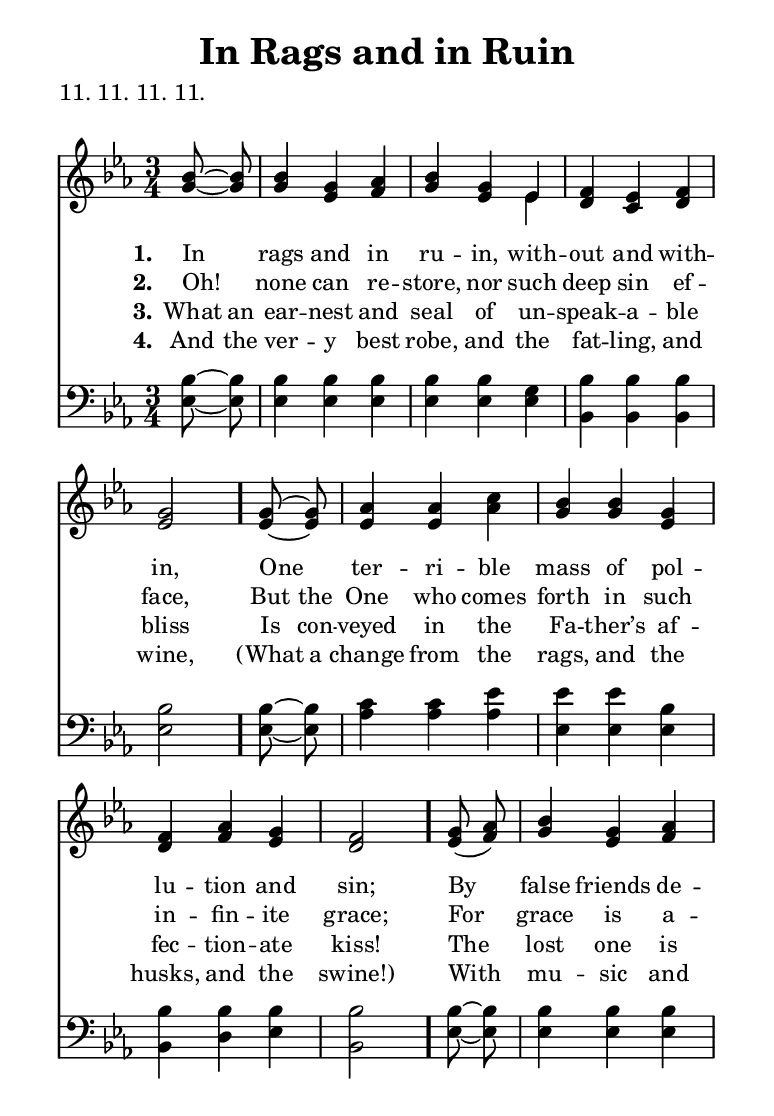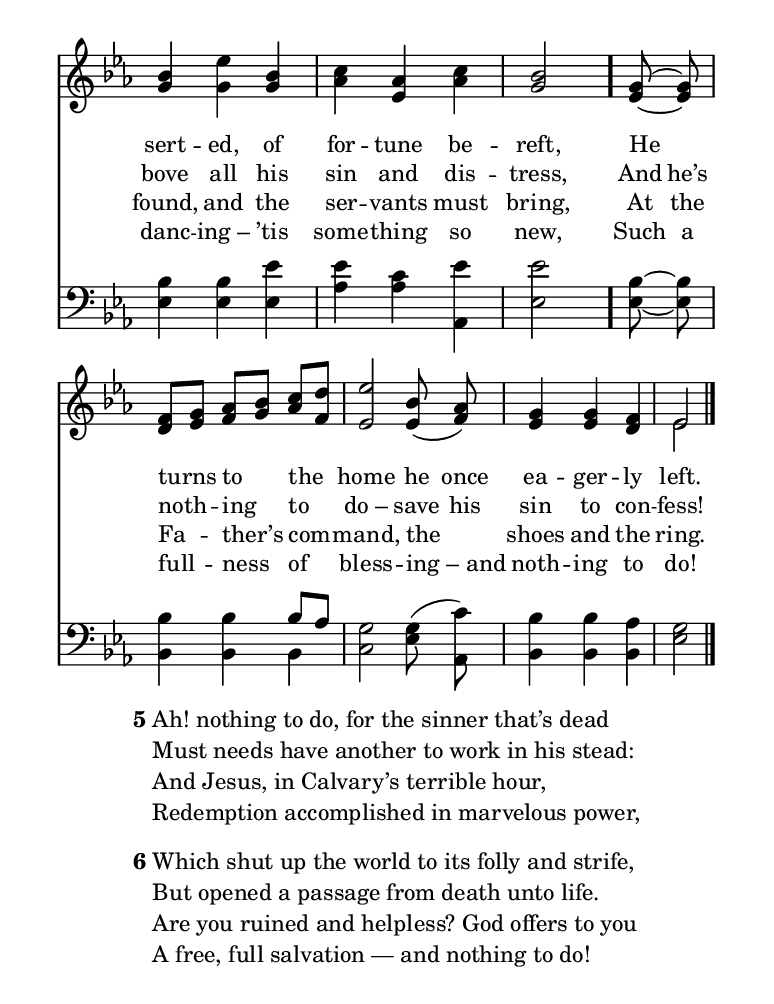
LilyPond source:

\include "common/global.ily"
\paper {
  \include "common/paper.ily"
  ragged-bottom = ##t
  ragged-last-bottom = ##t
  page-count = ##f
  % decrease system-to-system padding to fit onto page with next score
  system-system-spacing.padding = 2
  system-system-spacing.basic-distance = 2
}

\header{
  %gospel
  hymnnumber = "26"
  title = "In Rags and in Ruin"
  tunename = "Comfort"
  meter = "11. 11. 11. 11."
  poet = ""
  composer = ""
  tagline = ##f
}

% for fermata in MIDI
ta = { \tempo 4=90 }
tb = { \tempo 4=45 }

patternAA = { c8 ~ c8 | c4 c4 c4 | c4 c4 c4 | c4 c4 c4 | c2 }
patternAB = { c8( c8) | c4 c4 c4 | c4 c4 c4 | c4 c4 c4 | c2 }

patternBA = { c8 ~ c8 | c8[ c8] c8[ c8] c8[ c8] | c2 c8( c8) | c4 c4 c4 | c2 }
patternBB = { c8 ~ c8 | c4      c4      c8[ c8] | c2 c8( c8) | c4 c4 c4 | c2 }
patternBC = { c8 ~ c8 | c4      c4      c4      | c2 c8( c8) | c4 c4 c4 | c2 }

global = {
  \include "common/overrides.ily"
  \override Staff.TimeSignature.style = #'numbered
  \time 3/4
  \override Score.MetronomeMark.transparent = ##t % hide all fermata changes too
  \ta
  \key ees \major
  \partial 4
  \autoBeamOff
}

notesSoprano = {
\global
\relative c'' {

  \changePitch \patternAA { bes bes | bes g aes       | bes g ees   | f ees f | g   }
  \changePitch \patternAA { g g     | aes aes c       | bes bes g   | f aes g | f   }
  \changePitch \patternAB { g aes   | bes g aes       | bes ees bes | c aes c | bes }
  \changePitch \patternBA { g g     | f g aes bes c d | ees bes aes | g g f   | ees }

  \bar "|."

}
}

notesAlto = {
\global
\relative e' {

  \changePitch \patternAA { g g     | g ees f         | g ees ees | d c d       | ees }
  \changePitch \patternAA { ees ees | ees ees aes     | g g ees   | d f ees     | d   }
  \changePitch \patternAB { ees f   | g ees f         | g g g     | aes ees aes | g   }
  \changePitch \patternBA { ees ees | d ees f g aes f | ees ees f | ees ees d   | ees }

}
}

notesTenor = {
\global
\relative a {

  \changePitch \patternAA { bes bes | bes bes bes     | bes bes g   | bes bes bes | bes }
  \changePitch \patternAA { bes bes | c c ees         | ees ees bes | bes bes bes | bes }
  \changePitch \patternAA { bes bes | bes bes bes     | bes bes ees | ees c ees   | ees }
  \changePitch \patternBB { bes bes | bes bes bes aes | g g c       | bes bes aes | g   }

}
}

notesBass = {
\global
\relative f {

  \changePitch \patternAA { ees ees | ees ees ees | ees ees ees | bes bes bes  | ees  }
  \changePitch \patternAA { ees ees | aes aes aes | ees ees ees | bes d ees    | bes  }
  \changePitch \patternAA { ees ees | ees ees ees | ees ees ees | aes aes aes, | ees' }
  \changePitch \patternBC { ees ees | bes bes bes | c ees aes,  | bes bes bes  | ees  }

}
}

wordsA = \lyricmode {
\set stanza = "1."

In rags and in ru -- in, with -- out and with -- in, \bar "."
One ter -- ri -- ble mass of pol -- lu -- tion and sin; \bar "."
By false friends de -- sert -- ed, of for -- tune be -- reft, \bar "."
He turns to the home { \mon } he once { \moff } ea -- ger -- ly left. \bar "."

}

wordsB = \lyricmode {
\set stanza = "2."

Oh! none can re -- store, nor such deep sin ef -- face,
{ \mon } But the { \moff } One who comes forth in such in -- fin -- ite grace;
For grace is a -- bove all his sin and dis -- tress,
{ \mon } And he’s { \moff } noth -- ing to do_– { \mon } save his { \moff } sin to con -- fess!

}

wordsC = \lyricmode {
\set stanza = "3."

{ \mon } What an { \moff } ear -- nest and seal of un -- speak -- a -- ble bliss
{ \mon } Is con -- veyed { \moff } in the Fa -- ther’s af -- fec -- tion -- ate kiss!
The lost one is found, and the ser -- vants must bring,
{ \mon } At the { \moff } Fa -- ther’s com -- mand, the shoes and the ring.

}

wordsD = \lyricmode {
\set stanza = "4."

{ \mon } And the { \moff } ver -- y best robe, and the fat -- ling, and wine,
{ \mon } (What a { \moff } change from the rags, and the husks, and the swine!)
With mu -- sic and danc -- ing_– ’tis some -- thing so new,
{ \mon } Such a { \moff } full -- ness of bless -- ing_– and noth -- ing to do!

}

wordsE = \markuplist {

\line { Ah! nothing to do, for the sinner that’s dead }
\line { Must needs have another to work in his stead: }
\line { And Jesus, in Calvary’s terrible hour,        }
\line { Redemption accomplished in marvelous power,   }

}

wordsF = \markuplist {

\line { Which shut up the world to its folly and strife, }
\line { But opened a passage from death unto life.       }
\line { Are you ruined and helpless? God offers to you   }
\line { A free, full salvation — and nothing to do!      }

}

\score {
  \context ChoirStaff <<
    \context Staff = upper <<
      \set Staff.autoBeaming = ##f
      \set ChoirStaff.systemStartDelimiter = #'SystemStartBar
      \set ChoirStaff.printPartCombineTexts = ##f
      \partcombine #'(2 . 11) \notesSoprano \notesAlto
      \context NullVoice = sopranos { \voiceOne << \notesSoprano >> }
      \context Lyrics = one   \lyricsto sopranos \wordsA
      \context Lyrics = two   \lyricsto sopranos \wordsB
      \context Lyrics = three \lyricsto sopranos \wordsC
      \context Lyrics = four  \lyricsto sopranos \wordsD
    >>
    \context Staff = men <<
      \set Staff.autoBeaming = ##f
      \clef bass
      \set ChoirStaff.printPartCombineTexts = ##f
      \partcombine #'(2 . 11) \notesTenor \notesBass
    >>
  >>
  \layout {
    \include "common/layout.ily"
  }
  \midi{
    \include "common/midi.ily"
  }
}

\markup { \raise #4 \fill-line { \column {
  \line{ \bold 5 \column { \wordsE } } \combine \null \vspace #0.4
  \line{ \bold 6 \column { \wordsF } }
} } }

\version "2.19.49"  % necessary for upgrading to future LilyPond versions.

% vi:set et ts=2 sw=2 ai nocindent syntax=lilypond:
